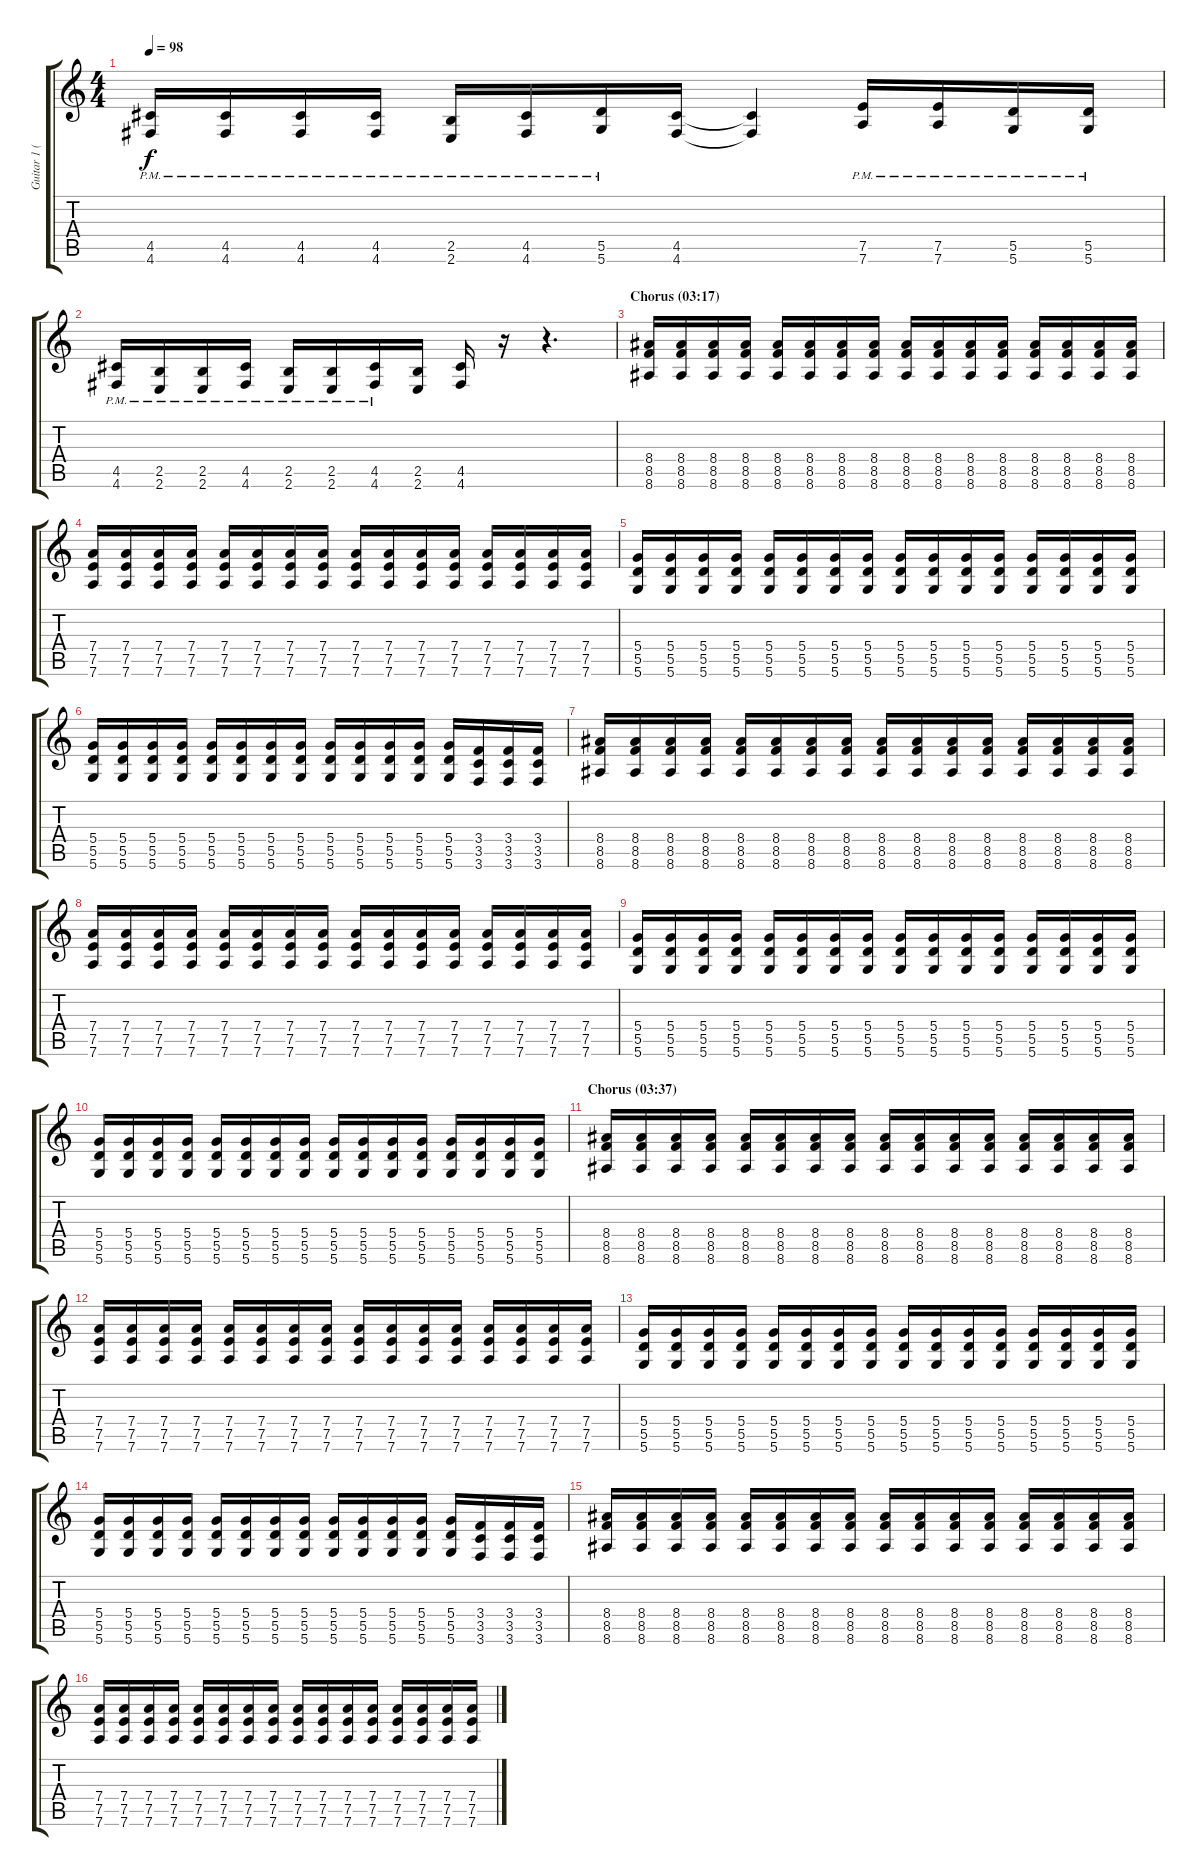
\track ("Guitar 1 (Slash)" "Guitar 1 (") {instrument distortionguitar}
\staff {score tabs}
\tuning (E4 B3 G3 D3 A2 D2) {hide}
\ts (4 4)
\tempo 98
\clef g2
\ks c
(4.5{pm} 4.6{pm}).16{dy f} (4.5{pm} 4.6{pm}).16 (4.5{pm} 4.6{pm}).16 (4.5{pm} 4.6{pm}).16 (2.5{pm} 2.6{pm}).16 (4.5{pm} 4.6{pm}).16 (5.5{pm} 5.6{pm}).16 (4.5 4.6).16 (4.5{t} 4.6{t}).4 (7.5{pm} 7.6{pm}).16 (7.5{pm} 7.6{pm}).16 (5.5{pm} 5.6{pm}).16 (5.5{pm} 5.6{pm}).16 |
(4.5{pm} 4.6{pm}).16 (2.5{pm} 2.6{pm}).16 (2.5{pm} 2.6{pm}).16 (4.5{pm} 4.6{pm}).16 (2.5{pm} 2.6{pm}).16 (2.5{pm} 2.6{pm}).16 (4.5{pm} 4.6{pm}).16 (2.5 2.6).16 (4.5 4.6).16 r.16 r.4{d} |
\section ("" "Chorus (03:17)")
(8.4 8.5 8.6).16 (8.4 8.5 8.6).16 (8.4 8.5 8.6).16 (8.4 8.5 8.6).16 (8.4 8.5 8.6).16 (8.4 8.5 8.6).16 (8.4 8.5 8.6).16 (8.4 8.5 8.6).16 (8.4 8.5 8.6).16 (8.4 8.5 8.6).16 (8.4 8.5 8.6).16 (8.4 8.5 8.6).16 (8.4 8.5 8.6).16 (8.4 8.5 8.6).16 (8.4 8.5 8.6).16 (8.4 8.5 8.6).16 |
(7.4 7.5 7.6).16 (7.4 7.5 7.6).16 (7.4 7.5 7.6).16 (7.4 7.5 7.6).16 (7.4 7.5 7.6).16 (7.4 7.5 7.6).16 (7.4 7.5 7.6).16 (7.4 7.5 7.6).16 (7.4 7.5 7.6).16 (7.4 7.5 7.6).16 (7.4 7.5 7.6).16 (7.4 7.5 7.6).16 (7.4 7.5 7.6).16 (7.4 7.5 7.6).16 (7.4 7.5 7.6).16 (7.4 7.5 7.6).16 |
(5.4 5.5 5.6).16 (5.4 5.5 5.6).16 (5.4 5.5 5.6).16 (5.4 5.5 5.6).16 (5.4 5.5 5.6).16 (5.4 5.5 5.6).16 (5.4 5.5 5.6).16 (5.4 5.5 5.6).16 (5.4 5.5 5.6).16 (5.4 5.5 5.6).16 (5.4 5.5 5.6).16 (5.4 5.5 5.6).16 (5.4 5.5 5.6).16 (5.4 5.5 5.6).16 (5.4 5.5 5.6).16 (5.4 5.5 5.6).16 |
(5.4 5.5 5.6).16 (5.4 5.5 5.6).16 (5.4 5.5 5.6).16 (5.4 5.5 5.6).16 (5.4 5.5 5.6).16 (5.4 5.5 5.6).16 (5.4 5.5 5.6).16 (5.4 5.5 5.6).16 (5.4 5.5 5.6).16 (5.4 5.5 5.6).16 (5.4 5.5 5.6).16 (5.4 5.5 5.6).16 (5.4 5.5 5.6).16 (3.4 3.5 3.6).16 (3.4 3.5 3.6).16 (3.4 3.5 3.6).16 |
(8.4 8.5 8.6).16 (8.4 8.5 8.6).16 (8.4 8.5 8.6).16 (8.4 8.5 8.6).16 (8.4 8.5 8.6).16 (8.4 8.5 8.6).16 (8.4 8.5 8.6).16 (8.4 8.5 8.6).16 (8.4 8.5 8.6).16 (8.4 8.5 8.6).16 (8.4 8.5 8.6).16 (8.4 8.5 8.6).16 (8.4 8.5 8.6).16 (8.4 8.5 8.6).16 (8.4 8.5 8.6).16 (8.4 8.5 8.6).16 |
(7.4 7.5 7.6).16 (7.4 7.5 7.6).16 (7.4 7.5 7.6).16 (7.4 7.5 7.6).16 (7.4 7.5 7.6).16 (7.4 7.5 7.6).16 (7.4 7.5 7.6).16 (7.4 7.5 7.6).16 (7.4 7.5 7.6).16 (7.4 7.5 7.6).16 (7.4 7.5 7.6).16 (7.4 7.5 7.6).16 (7.4 7.5 7.6).16 (7.4 7.5 7.6).16 (7.4 7.5 7.6).16 (7.4 7.5 7.6).16 |
(5.4 5.5 5.6).16 (5.4 5.5 5.6).16 (5.4 5.5 5.6).16 (5.4 5.5 5.6).16 (5.4 5.5 5.6).16 (5.4 5.5 5.6).16 (5.4 5.5 5.6).16 (5.4 5.5 5.6).16 (5.4 5.5 5.6).16 (5.4 5.5 5.6).16 (5.4 5.5 5.6).16 (5.4 5.5 5.6).16 (5.4 5.5 5.6).16 (5.4 5.5 5.6).16 (5.4 5.5 5.6).16 (5.4 5.5 5.6).16 |
(5.4 5.5 5.6).16 (5.4 5.5 5.6).16 (5.4 5.5 5.6).16 (5.4 5.5 5.6).16 (5.4 5.5 5.6).16 (5.4 5.5 5.6).16 (5.4 5.5 5.6).16 (5.4 5.5 5.6).16 (5.4 5.5 5.6).16 (5.4 5.5 5.6).16 (5.4 5.5 5.6).16 (5.4 5.5 5.6).16 (5.4 5.5 5.6).16 (5.4 5.5 5.6).16 (5.4 5.5 5.6).16 (5.4 5.5 5.6).16 |
\section ("" "Chorus (03:37)")
(8.4 8.5 8.6).16 (8.4 8.5 8.6).16 (8.4 8.5 8.6).16 (8.4 8.5 8.6).16 (8.4 8.5 8.6).16 (8.4 8.5 8.6).16 (8.4 8.5 8.6).16 (8.4 8.5 8.6).16 (8.4 8.5 8.6).16 (8.4 8.5 8.6).16 (8.4 8.5 8.6).16 (8.4 8.5 8.6).16 (8.4 8.5 8.6).16 (8.4 8.5 8.6).16 (8.4 8.5 8.6).16 (8.4 8.5 8.6).16 |
(7.4 7.5 7.6).16 (7.4 7.5 7.6).16 (7.4 7.5 7.6).16 (7.4 7.5 7.6).16 (7.4 7.5 7.6).16 (7.4 7.5 7.6).16 (7.4 7.5 7.6).16 (7.4 7.5 7.6).16 (7.4 7.5 7.6).16 (7.4 7.5 7.6).16 (7.4 7.5 7.6).16 (7.4 7.5 7.6).16 (7.4 7.5 7.6).16 (7.4 7.5 7.6).16 (7.4 7.5 7.6).16 (7.4 7.5 7.6).16 |
(5.4 5.5 5.6).16 (5.4 5.5 5.6).16 (5.4 5.5 5.6).16 (5.4 5.5 5.6).16 (5.4 5.5 5.6).16 (5.4 5.5 5.6).16 (5.4 5.5 5.6).16 (5.4 5.5 5.6).16 (5.4 5.5 5.6).16 (5.4 5.5 5.6).16 (5.4 5.5 5.6).16 (5.4 5.5 5.6).16 (5.4 5.5 5.6).16 (5.4 5.5 5.6).16 (5.4 5.5 5.6).16 (5.4 5.5 5.6).16 |
(5.4 5.5 5.6).16 (5.4 5.5 5.6).16 (5.4 5.5 5.6).16 (5.4 5.5 5.6).16 (5.4 5.5 5.6).16 (5.4 5.5 5.6).16 (5.4 5.5 5.6).16 (5.4 5.5 5.6).16 (5.4 5.5 5.6).16 (5.4 5.5 5.6).16 (5.4 5.5 5.6).16 (5.4 5.5 5.6).16 (5.4 5.5 5.6).16 (3.4 3.5 3.6).16 (3.4 3.5 3.6).16 (3.4 3.5 3.6).16 |
(8.4 8.5 8.6).16 (8.4 8.5 8.6).16 (8.4 8.5 8.6).16 (8.4 8.5 8.6).16 (8.4 8.5 8.6).16 (8.4 8.5 8.6).16 (8.4 8.5 8.6).16 (8.4 8.5 8.6).16 (8.4 8.5 8.6).16 (8.4 8.5 8.6).16 (8.4 8.5 8.6).16 (8.4 8.5 8.6).16 (8.4 8.5 8.6).16 (8.4 8.5 8.6).16 (8.4 8.5 8.6).16 (8.4 8.5 8.6).16 |
(7.4 7.5 7.6).16 (7.4 7.5 7.6).16 (7.4 7.5 7.6).16 (7.4 7.5 7.6).16 (7.4 7.5 7.6).16 (7.4 7.5 7.6).16 (7.4 7.5 7.6).16 (7.4 7.5 7.6).16 (7.4 7.5 7.6).16 (7.4 7.5 7.6).16 (7.4 7.5 7.6).16 (7.4 7.5 7.6).16 (7.4 7.5 7.6).16 (7.4 7.5 7.6).16 (7.4 7.5 7.6).16 (7.4 7.5 7.6).16
